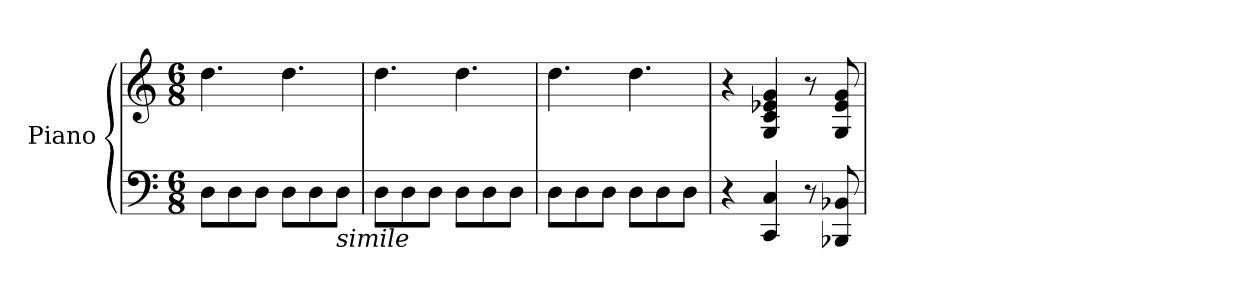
**kern	**kern
*part1	*part1
*staff2	*staff1
*I"Piano	*
*clefF4	*clefG2
*k[]	*k[]
*C:	*C:
*M6/8	*M6/8
=1	=1
8D\L	4.dd\
8D\	.
8D\J	.
8D\L	4.dd\
8D\	.
!LO:TX:b:i:t=simile	!
8D\J	.
=2	=2
8D\L	4.dd\
8D\	.
8D\J	.
8D\L	4.dd\
8D\	.
8D\J	.
=3	=3
8D\L	4.dd\
8D\	.
8D\J	.
8D\L	4.dd\
8D\	.
8D\J	.
=4	=4
4r	4r
4CC/ 4C/	4G/ 4c/ 4e-/ 4g/
8r	8r
8BBB-/ 8BB-/	8G/ 8e-/ 8g/
=	=
*-	*-
